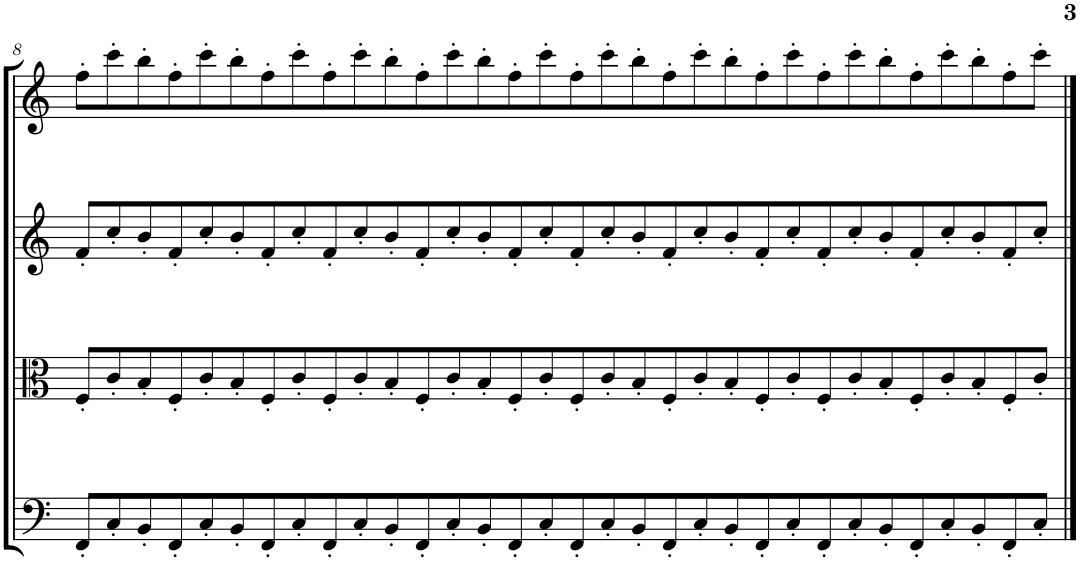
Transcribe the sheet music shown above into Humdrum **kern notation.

**kern	**kern	**kern	**kern
*part4	*part3	*part2	*part1
*staff4	*staff3	*staff2	*staff1
*I"Violoncello	*I"Viola	*I"Violin II	*I"Violin I
*I'Vc	*I'Vla	*I'Vln	*I'Vln
!!LO:PB:g=z
*clefF4	*clefC3	*clefG2	*clefG2
*k[]	*k[]	*k[]	*k[]
*M16/4	*M16/4	*M16/4	*M16/4
=8	=8	=8	=8
8FF'/L	8F'/L	8f'/L	8ff'\L
8C'/	8c'/	8cc'/	8ccc'\
8BB'/	8B'/	8b'/	8bb'\
8FF'/	8F'/	8f'/	8ff'\
8C'/	8c'/	8cc'/	8ccc'\
8BB'/	8B'/	8b'/	8bb'\
8FF'/	8F'/	8f'/	8ff'\
8C'/	8c'/	8cc'/	8ccc'\
8FF'/	8F'/	8f'/	8ff'\
8C'/	8c'/	8cc'/	8ccc'\
8BB'/	8B'/	8b'/	8bb'\
8FF'/	8F'/	8f'/	8ff'\
8C'/	8c'/	8cc'/	8ccc'\
8BB'/	8B'/	8b'/	8bb'\
8FF'/	8F'/	8f'/	8ff'\
8C'/	8c'/	8cc'/	8ccc'\
8FF'/	8F'/	8f'/	8ff'\
8C'/	8c'/	8cc'/	8ccc'\
8BB'/	8B'/	8b'/	8bb'\
8FF'/	8F'/	8f'/	8ff'\
8C'/	8c'/	8cc'/	8ccc'\
8BB'/	8B'/	8b'/	8bb'\
8FF'/	8F'/	8f'/	8ff'\
8C'/	8c'/	8cc'/	8ccc'\
8FF'/	8F'/	8f'/	8ff'\
8C'/	8c'/	8cc'/	8ccc'\
8BB'/	8B'/	8b'/	8bb'\
8FF'/	8F'/	8f'/	8ff'\
8C'/	8c'/	8cc'/	8ccc'\
8BB'/	8B'/	8b'/	8bb'\
8FF'/	8F'/	8f'/	8ff'\
8C'/J	8c'/J	8cc'/J	8ccc'\J
==	==	==	==
*-	*-	*-	*-
